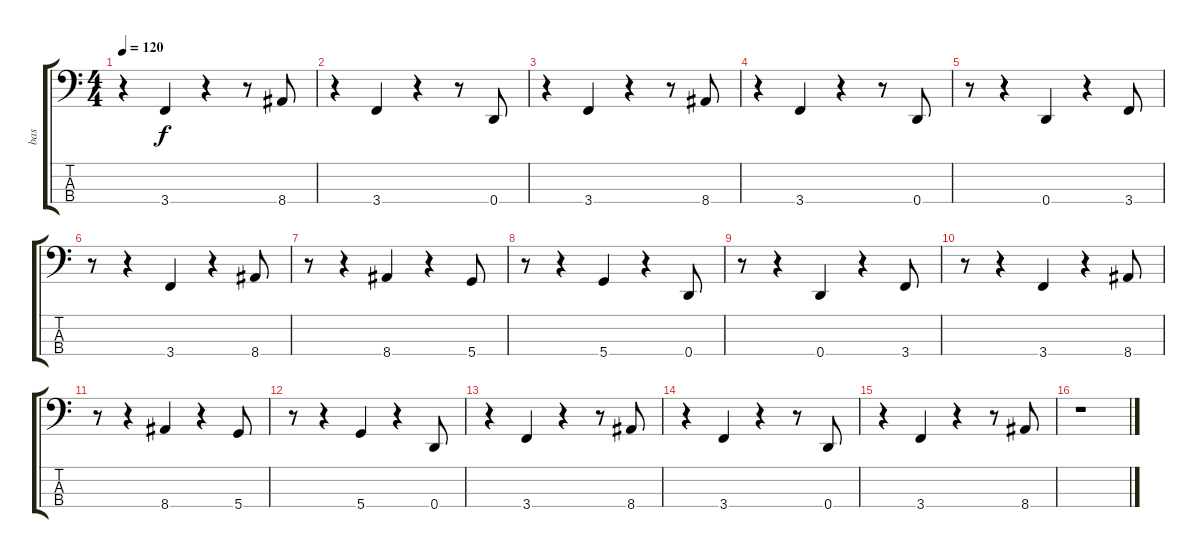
\track ("bas" "bas") {instrument electricbassfinger}
\staff {score tabs}
\tuning (G2 D2 A1 D1) {hide}
\ts (4 4)
\tempo 120
\clef f4
\ks c
r.4{dy f} 3.4.4 r.4 r.8 8.4.8 |
r.4 3.4.4 r.4 r.8 0.4.8 |
r.4 3.4.4 r.4 r.8 8.4.8 |
r.4 3.4.4 r.4 r.8 0.4.8 |
r.8 r.4 0.4.4 r.4 3.4.8 |
r.8 r.4 3.4.4 r.4 8.4.8 |
r.8 r.4 8.4.4 r.4 5.4.8 |
r.8 r.4 5.4.4 r.4 0.4.8 |
r.8 r.4 0.4.4 r.4 3.4.8 |
r.8 r.4 3.4.4 r.4 8.4.8 |
r.8 r.4 8.4.4 r.4 5.4.8 |
r.8 r.4 5.4.4 r.4 0.4.8 |
r.4 3.4.4 r.4 r.8 8.4.8 |
r.4 3.4.4 r.4 r.8 0.4.8 |
r.4 3.4.4 r.4 r.8 8.4.8 |
r.1
